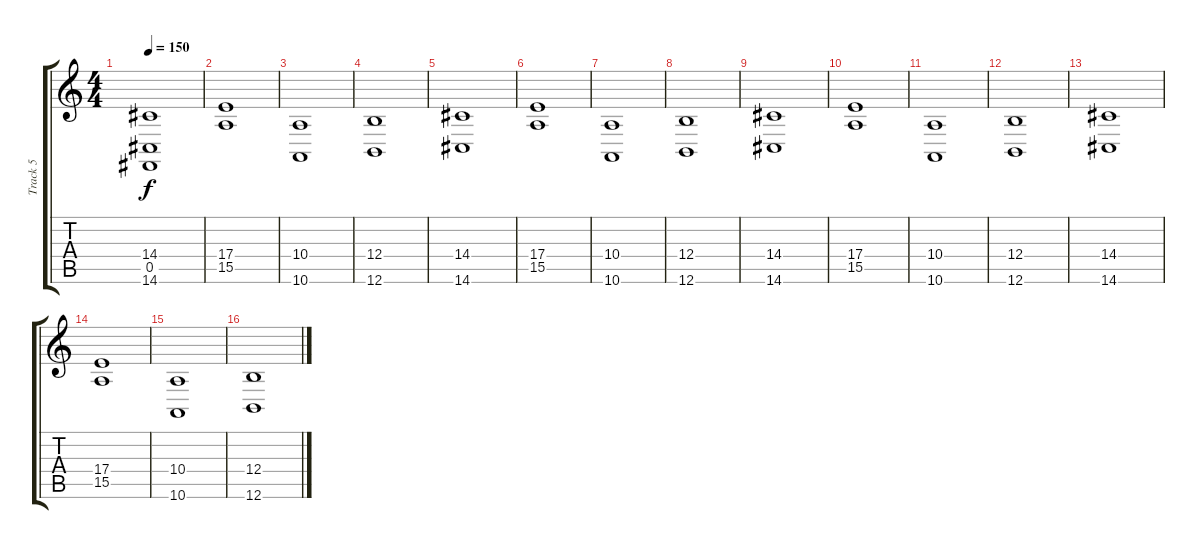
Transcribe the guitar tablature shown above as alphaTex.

\track ("Track 5" "Track 5") {instrument stringensemble1}
\staff {score tabs}
\tuning (Db4 Ab3 E3 B2 Gb2 B1) {hide}
\ts (4 4)
\tempo 150
\clef g2
\ks c
(14.4{t} 0.5 14.6{t}).1{dy f volume 16} |
(17.4 15.5).1 |
(10.4 10.6).1 |
(12.4 12.6).1 |
(14.4 14.6).1 |
(17.4 15.5).1 |
(10.4 10.6).1 |
(12.4 12.6).1 |
(14.4 14.6).1 |
(17.4 15.5).1 |
(10.4 10.6).1 |
(12.4 12.6).1 |
(14.4 14.6).1 |
(17.4 15.5).1 |
(10.4 10.6).1 |
(12.4 12.6).1
